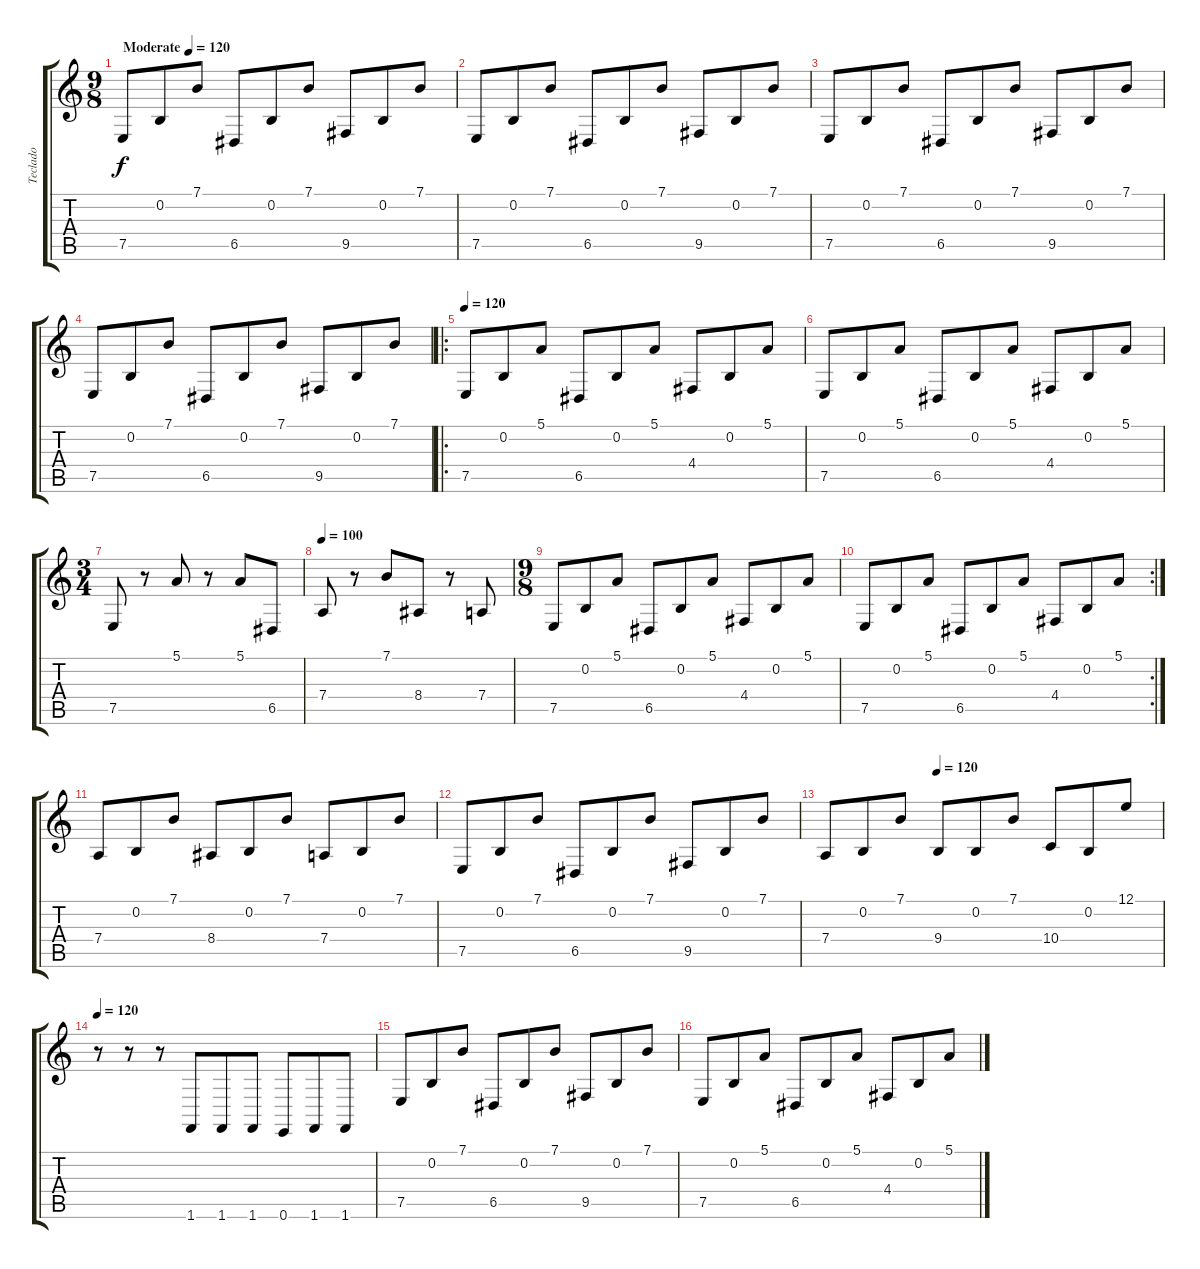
\track ("Teclado" "Teclado") {instrument drawbarorgan}
\staff {score tabs}
\tuning (E4 B3 G3 D3 A2 E2) {hide}
\ts (9 8)
\tempo (120 "Moderate")
\clef g2
\ks c
7.5.8{dy f instrument drawbarorgan} 0.2.8 7.1.8 6.5.8 0.2.8 7.1.8 9.5.8 0.2.8 7.1.8 |
7.5.8 0.2.8 7.1.8 6.5.8 0.2.8 7.1.8 9.5.8 0.2.8 7.1.8 |
7.5.8 0.2.8 7.1.8 6.5.8 0.2.8 7.1.8 9.5.8 0.2.8 7.1.8 |
7.5.8 0.2.8 7.1.8 6.5.8 0.2.8 7.1.8 9.5.8 0.2.8 7.1.8 |
\ro
\tempo 120
7.5.8 0.2.8 5.1.8 6.5.8 0.2.8 5.1.8 4.4.8 0.2.8 5.1.8 |
7.5.8 0.2.8 5.1.8 6.5.8 0.2.8 5.1.8 4.4.8 0.2.8 5.1.8 |
\ts (3 4)
7.5.8 r.8 5.1.8 r.8 5.1.8 6.5.8 |
\tempo 100
7.4.8 r.8 7.1.8 8.4.8 r.8 7.4.8 |
\ts (9 8)
7.5.8 0.2.8 5.1.8 6.5.8 0.2.8 5.1.8 4.4.8 0.2.8 5.1.8 |
\rc 2
7.5.8 0.2.8 5.1.8 6.5.8 0.2.8 5.1.8 4.4.8 0.2.8 5.1.8 |
7.4.8 0.2.8 7.1.8 8.4.8 0.2.8 7.1.8 7.4.8 0.2.8 7.1.8 |
7.5.8 0.2.8 7.1.8 6.5.8 0.2.8 7.1.8 9.5.8 0.2.8 7.1.8 |
\tempo (120 0.3333333333333333)
7.4.8 0.2.8 7.1.8 9.4.8 0.2.8 7.1.8 10.4.8 0.2.8 12.1.8 |
\tempo 120
r.8 r.8 r.8 1.6.8 1.6.8 1.6.8 0.6.8 1.6.8 1.6.8 |
7.5.8 0.2.8 7.1.8 6.5.8 0.2.8 7.1.8 9.5.8 0.2.8 7.1.8 |
7.5.8 0.2.8 5.1.8 6.5.8 0.2.8 5.1.8 4.4.8 0.2.8 5.1.8
